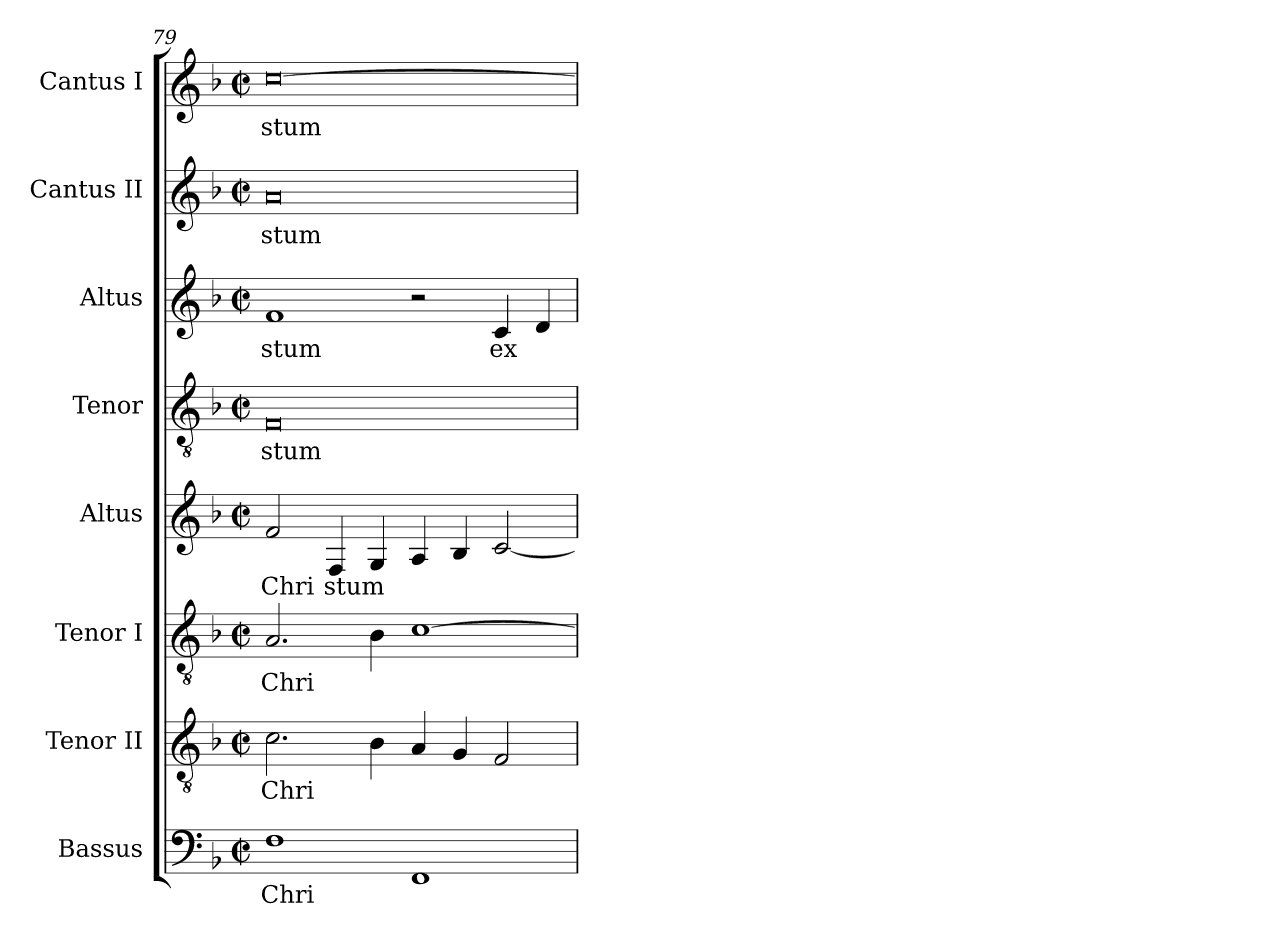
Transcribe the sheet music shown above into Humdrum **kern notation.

**kern	**text	**kern	**text	**kern	**text	**kern	**text	**kern	**text	**kern	**text	**kern	**text	**kern	**text
*part8	*part8	*part7	*part7	*part6	*part6	*part5	*part5	*part4	*part4	*part3	*part3	*part2	*part2	*part1	*part1
*staff8	*staff8	*staff7	*staff7	*staff6	*staff6	*staff5	*staff5	*staff4	*staff4	*staff3	*staff3	*staff2	*staff2	*staff1	*staff1
*I"Bassus	*	*I"Tenor II	*	*I"Tenor I	*	*I"Altus	*	*I"Tenor	*	*I"Altus	*	*I"Cantus II	*	*I"Cantus I	*
*clefF4	*	*clefGv2	*	*clefGv2	*	*clefG2	*	*clefGv2	*	*clefG2	*	*clefG2	*	*clefG2	*
*k[b-]	*	*k[b-]	*	*k[b-]	*	*k[b-]	*	*k[b-]	*	*k[b-]	*	*k[b-]	*	*k[b-]	*
*F:	*	*F:	*	*F:	*	*F:	*	*F:	*	*F:	*	*F:	*	*F:	*
*M2/2	*	*M2/2	*	*M2/2	*	*M2/2	*	*M2/2	*	*M2/2	*	*M2/2	*	*M2/2	*
*met(c|)	*	*met(c|)	*	*met(c|)	*	*met(c|)	*	*met(c|)	*	*met(c|)	*	*met(c|)	*	*met(c|)	*
=79	=79	=79	=79	=79	=79	=79	=79	=79	=79	=79	=79	=79	=79	=79	=79
!	!LO:LY:b	!	!LO:LY:b	!	!LO:LY:b	!	!LO:LY:b:cj	!	!LO:LY:b:cj	!	!LO:LY:b:cj	!	!LO:LY:b:cj	!	!LO:LY:b
1F	Chri	2.c\	Chri	2.A/	Chri	2f/	Chri	0F	-stum	1f	stum	0a	-stum	[>0cc	stum
!	!	!	!	!	!	!	!LO:LY:b	!	!	!	!	!	!	!	!
.	.	.	.	.	.	4F/	stum	.	.	.	.	.	.	.	.
.	.	4B-\	.	4B-\	.	4G/	.	.	.	.	.	.	.	.	.
1FF	.	4A/	.	[>1c	.	4A/	.	.	.	2r	.	.	.	.	.
.	.	4G/	.	.	.	4B-/	.	.	.	.	.	.	.	.	.
!	!	!	!	!	!	!	!	!	!	!	!LO:LY:b:cj	!	!	!	!
.	.	2F/	.	.	.	[<2c/	.	.	.	4c/	ex	.	.	.	.
.	.	.	.	.	.	.	.	.	.	4d/	.	.	.	.	.
=	=	=	=	=	=	=	=	=	=	=	=	=	=	=	=
*-	*-	*-	*-	*-	*-	*-	*-	*-	*-	*-	*-	*-	*-	*-	*-
